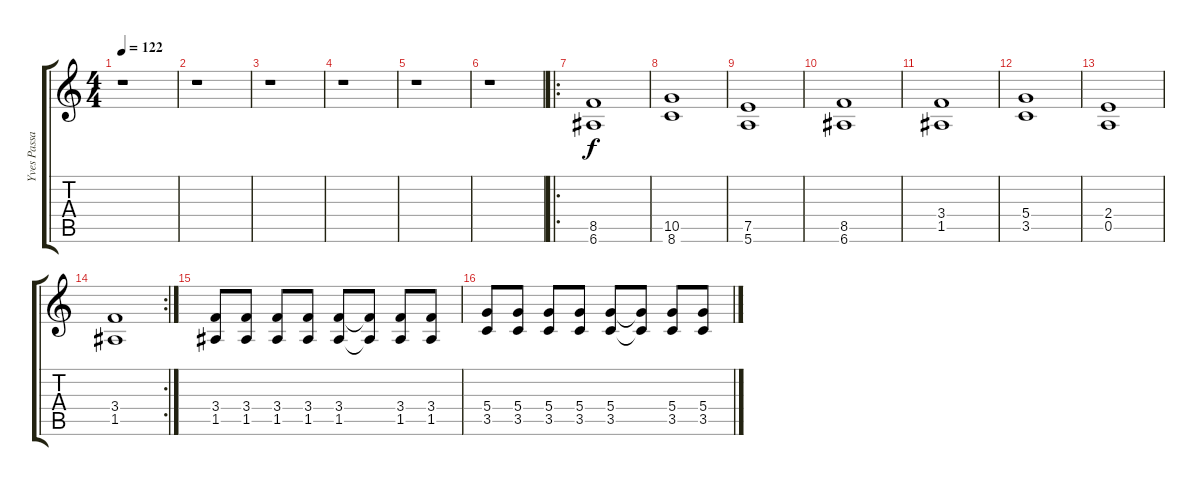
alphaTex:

\track ("Yves Passarell" "Yves Passa") {instrument distortionguitar}
\staff {score tabs}
\tuning (E4 B3 G3 D3 A2 E2) {hide}
\ts (4 4)
\tempo 122
\clef g2
\ks c
r.1{dy f} |
r.1 |
r.1 |
r.1 |
r.1 |
r.1 |
\ro
(8.5 6.6).1 |
(10.5 8.6).1 |
(7.5 5.6).1 |
(8.5 6.6).1 |
(3.4 1.5).1 |
(5.4 3.5).1 |
(2.4 0.5).1 |
\rc 2
(3.4 1.5).1 |
(3.4 1.5).8 (3.4 1.5).8 (3.4 1.5).8 (3.4 1.5).8 (3.4 1.5).8 (3.4{t} 1.5{t}).8 (3.4 1.5).8 (3.4 1.5).8 |
(5.4 3.5).8 (5.4 3.5).8 (5.4 3.5).8 (5.4 3.5).8 (5.4 3.5).8 (5.4{t} 3.5{t}).8 (5.4 3.5).8 (5.4 3.5).8
